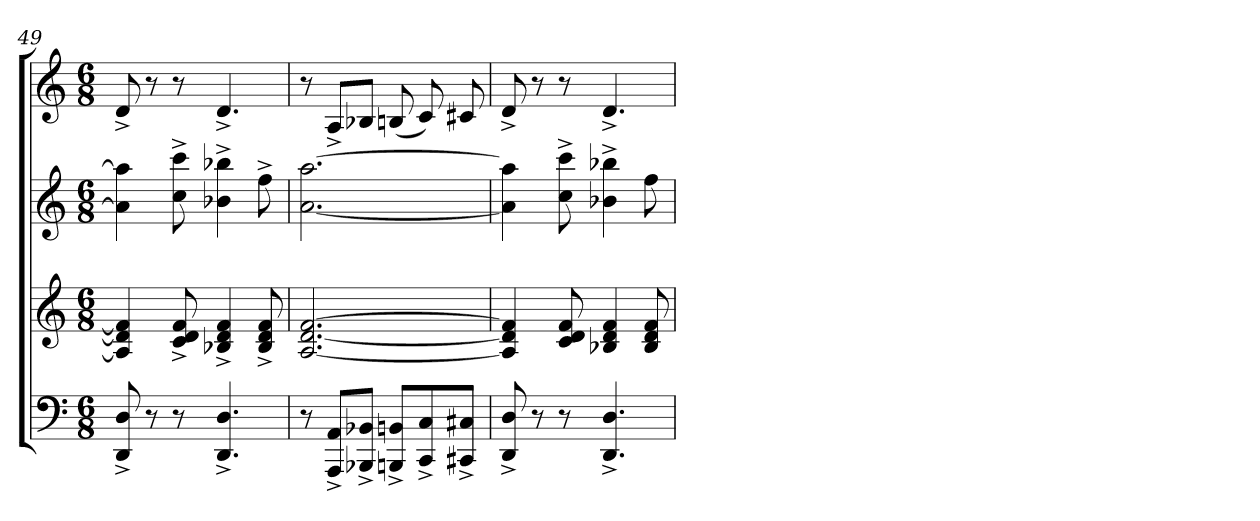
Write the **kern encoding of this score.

**kern	**kern	**kern	**kern
*part3	*part2	*part2	*part1
*staff4	*staff3	*staff2	*staff1
*clefF4	*clefG2	*clefG2	*clefG2
*k[]	*k[]	*k[]	*k[]
*M6/8	*M6/8	*M6/8	*M6/8
=49	=49	=49	=49
8DD/^> 8D/^>	4A/] 4d/] 4f/]	4a\] 4aa\]	8d^>/
8r	.	.	8r
8r	8c/^> 8d/^> 8f/^>	8cc\^> 8ccc\^>	8r
4.DD/^> 4.D/^>	4B-X/^> 4d/^> 4f/^>	4b-X\^> 4bb-X\^>	4.d^>/
.	8B-/^> 8d/^> 8f/^>	8ff^>\	.
=50	=50	=50	=50
8r	[<2.A/ [<2.d/ [>2.f/	[<2.a\ [>2.aa\	8r
8AAA/^> 8AA/^>L	.	.	8A^>/L
8BBB-X/^> 8BB-X/^>J	.	.	8B-X/J
8BBBn/^> 8BBn/^>L	.	.	(>8Bn/
8CC/^> 8C/^>	.	.	8c/)
8CC#X/^> 8C#X/^>J	.	.	8c#X/
=51	=51	=51	=51
8DD/^> 8D/^>	4A/] 4d/] 4f/]	4a\] 4aa\]	8d^>/
8r	.	.	8r
8r	8c/ 8d/ 8f/	8cc\^> 8ccc\^>	8r
4.DD/^> 4.D/^>	4B-X/ 4d/ 4f/	4b-X\^> 4bb-X\^>	4.d^>/
.	8B-/ 8d/ 8f/	8ff\	.
=	=	=	=
*-	*-	*-	*-
